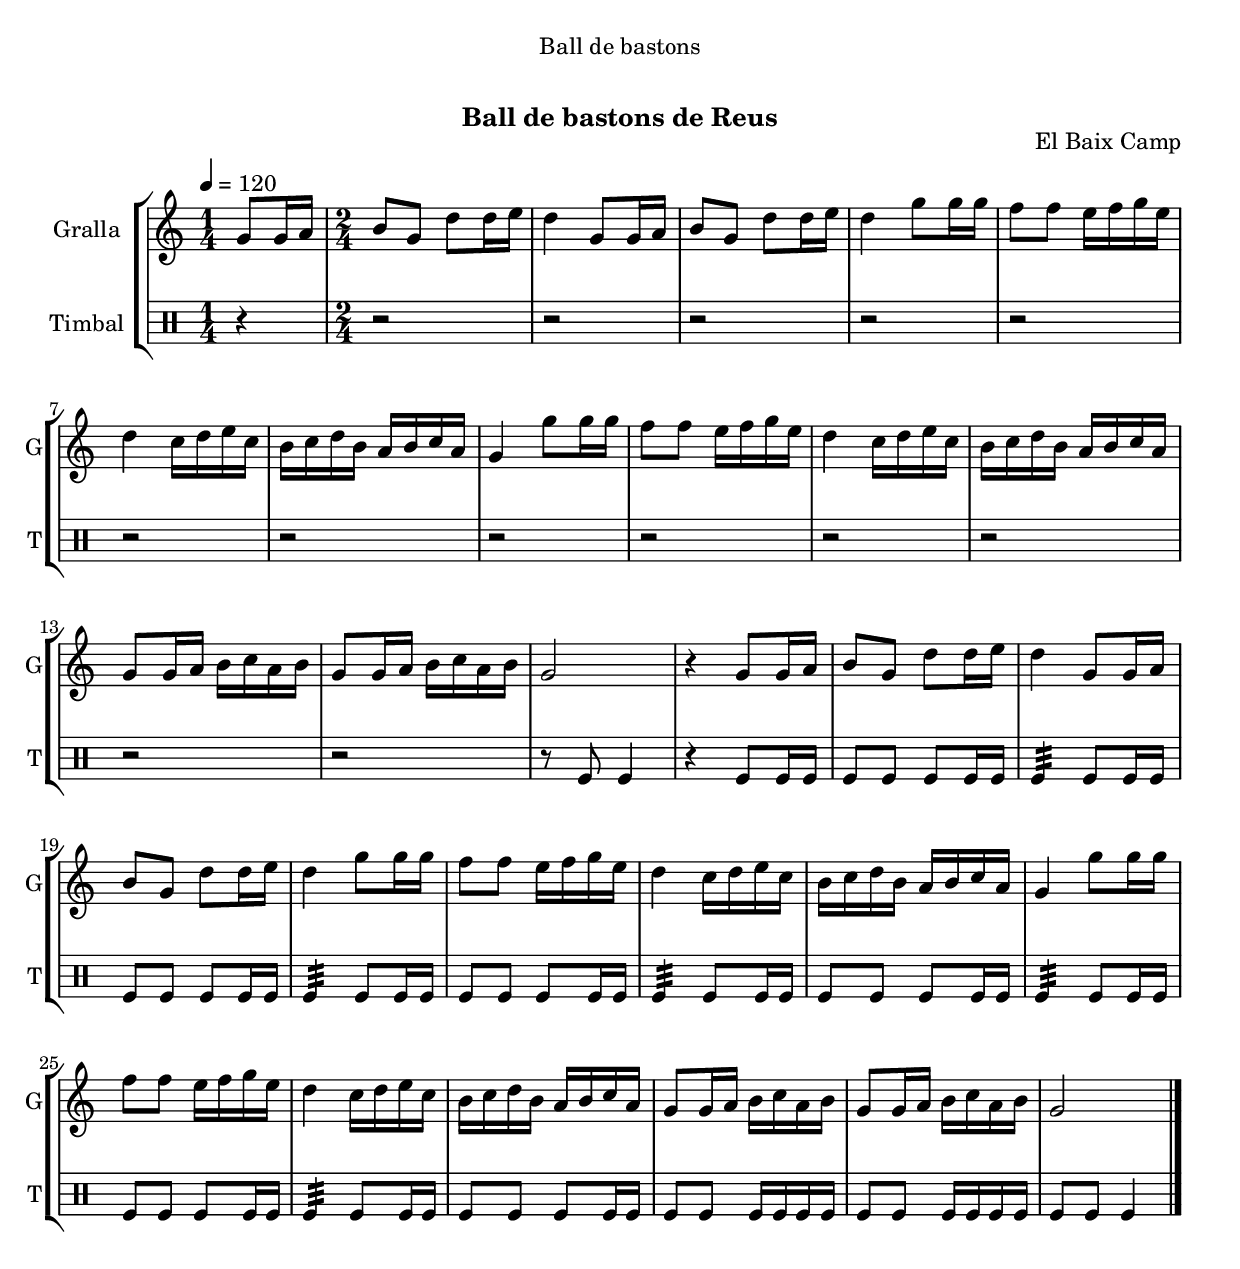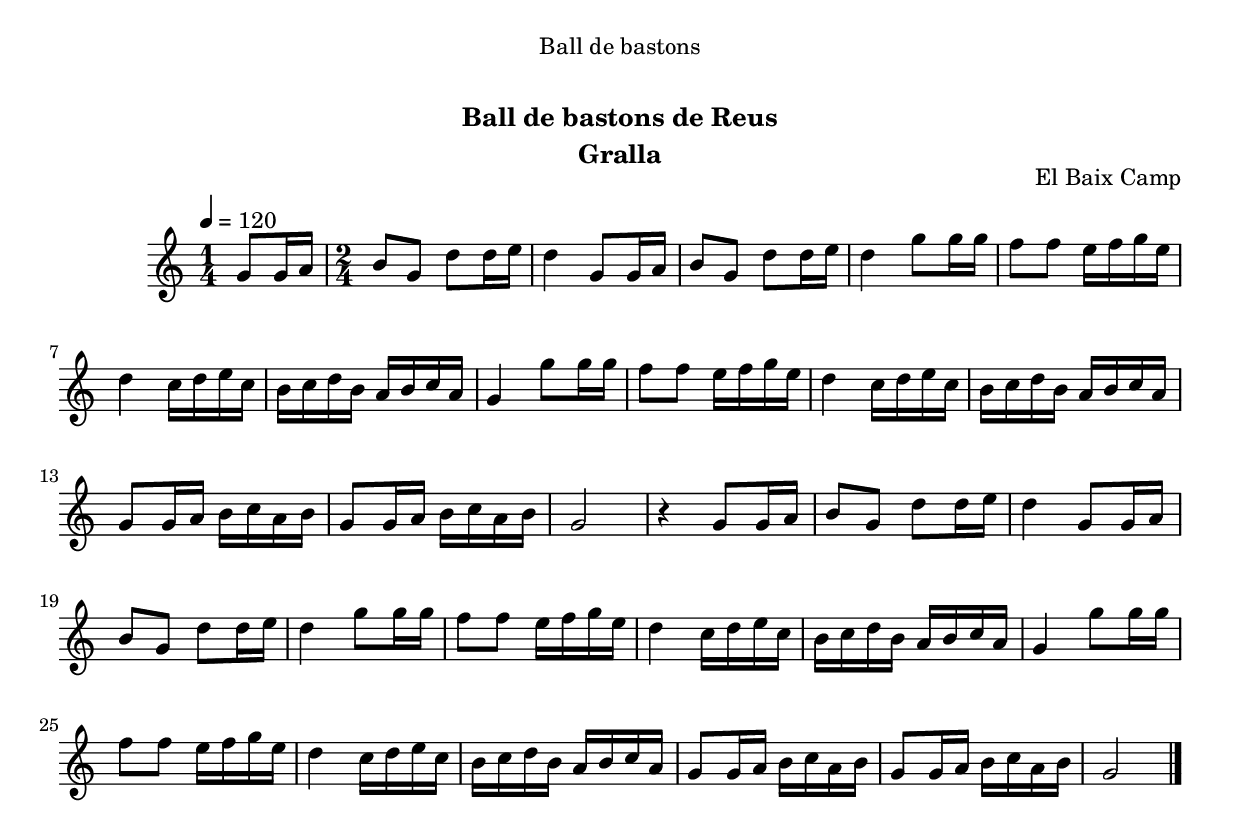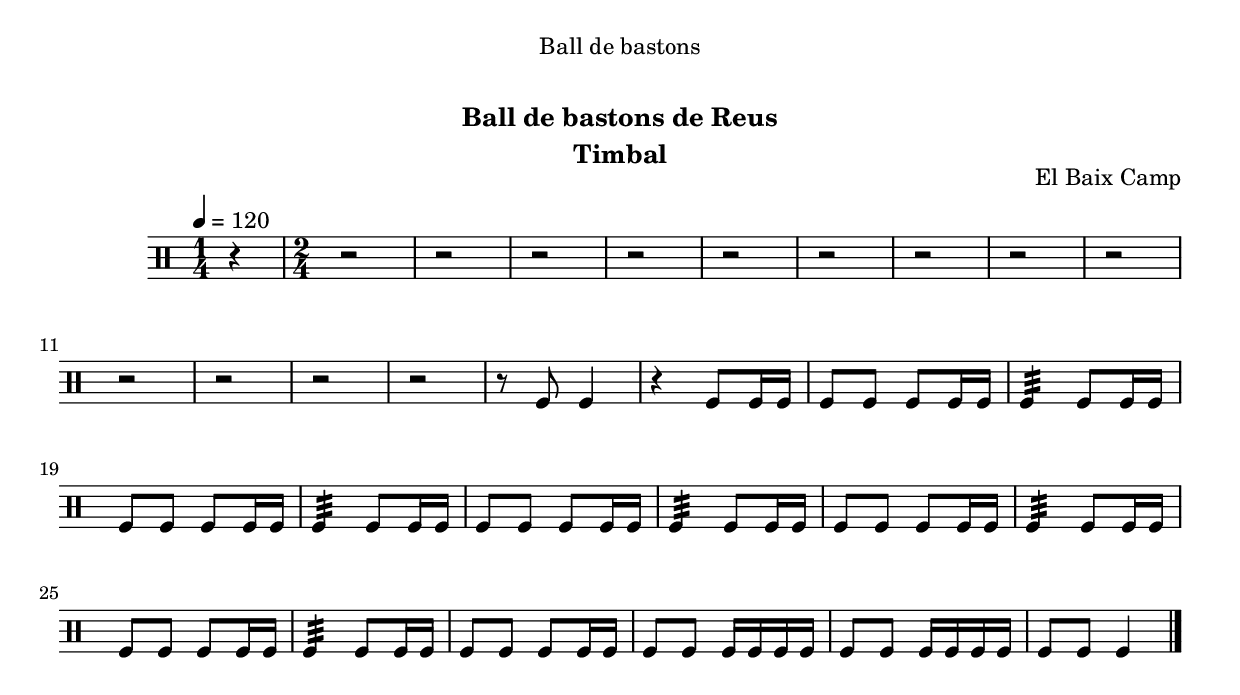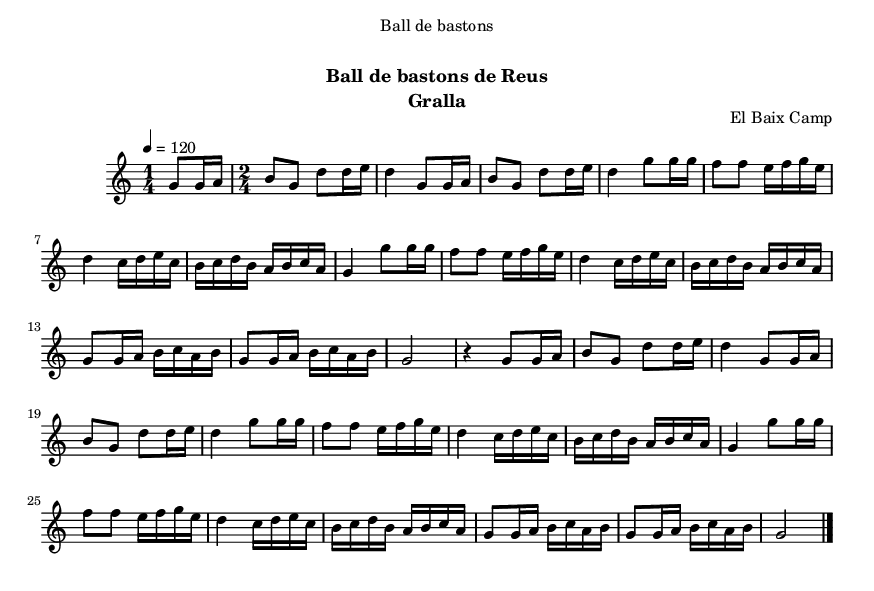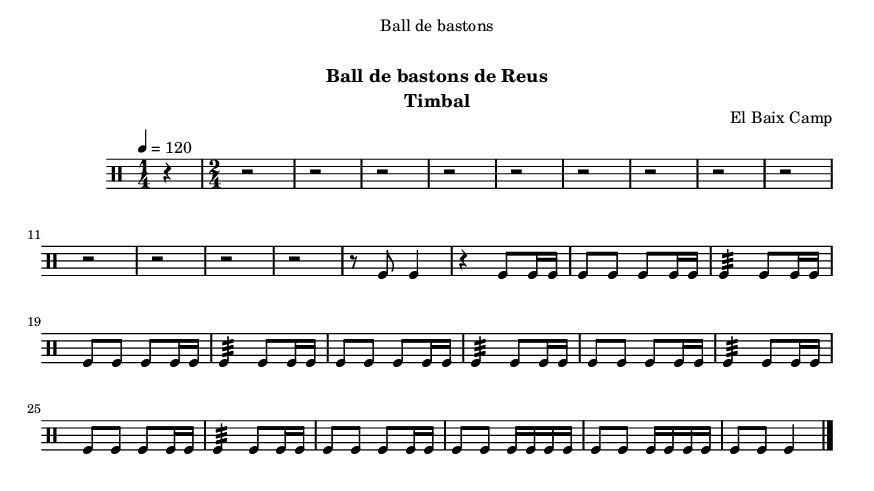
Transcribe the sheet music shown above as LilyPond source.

\version "2.16.0"

\header {
  dedication="Ball de bastons"
  title="    "
  subtitle="Ball de bastons de Reus"
  subsubtitle=""
  poet=""
  meter=""
  piece=""
  composer=""
  arranger=""
  opus="El Baix Camp"
  instrument=""
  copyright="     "
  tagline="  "
}

liniaroAa =
\relative g'
{
  \tempo 4=120
  \clef treble
  \key c \major
  \time 1/4
  g8 g16 a  |
  \time 2/4   b8 g d' d16 e  |
  d4 g,8 g16 a  |
  b8 g d' d16 e  |
  %05
  d4 g8 g16 g  |
  f8 f e16 f g e  |
  d4 c16 d e c  |
  b16 c d b a b c a  |
  g4 g'8 g16 g  |
  %10
  f8 f e16 f g e  |
  d4 c16 d e c  |
  b16 c d b a b c a  |
  g8 g16 a b c a b  |
  g8 g16 a b c a b  |
  %15
  g2  |
  r4 g8 g16 a  |
  b8 g d' d16 e  |
  d4 g,8 g16 a  |
  b8 g d' d16 e  |
  %20
  d4 g8 g16 g  |
  f8 f e16 f g e  |
  d4 c16 d e c  |
  b16 c d b a b c a  |
  g4 g'8 g16 g  |
  %25
  f8 f e16 f g e  |
  d4 c16 d e c  |
  b16 c d b a b c a  |
  g8 g16 a b c a b  |
  g8 g16 a b c a b  |
  %30
  g2  \bar "|."
}

liniaroAb =
\drummode
{
  \tempo 4=120
  \time 1/4
  r4  |
  \time 2/4   r2  |
  r2  |
  r2  |
  %05
  r2  |
  r2  |
  r2  |
  r2  |
  r2  |
  %10
  r2  |
  r2  |
  r2  |
  r2  |
  r2  |
  %15
  r8 tomfl tomfl4  |
  r4 tomfl8 tomfl16 tomfl  |
  tomfl8 tomfl tomfl tomfl16 tomfl  |
  tomfl4:32 tomfl8 tomfl16 tomfl  |
  tomfl8 tomfl tomfl tomfl16 tomfl  |
  %20
  tomfl4:32 tomfl8 tomfl16 tomfl  |
  tomfl8 tomfl tomfl tomfl16 tomfl  |
  tomfl4:32 tomfl8 tomfl16 tomfl  |
  tomfl8 tomfl tomfl tomfl16 tomfl  |
  tomfl4:32 tomfl8 tomfl16 tomfl  |
  %25
  tomfl8 tomfl tomfl tomfl16 tomfl  |
  tomfl4:32 tomfl8 tomfl16 tomfl  |
  tomfl8 tomfl tomfl tomfl16 tomfl  |
  tomfl8 tomfl tomfl16 tomfl tomfl tomfl  |
  tomfl8 tomfl tomfl16 tomfl tomfl tomfl  |
  %30
  tomfl8 tomfl tomfl4  \bar "|."
}

\book {

\paper {
  print-page-number = false
}

\bookpart {
  \score {
    \new StaffGroup {
      \override Score.RehearsalMark #'self-alignment-X = #LEFT
      <<
        \new Staff \with {instrumentName = #"Gralla" shortInstrumentName = #"G"} \liniaroAa
        \new DrumStaff \with {instrumentName = #"Timbal" shortInstrumentName = #"T"} \liniaroAb
      >>
    }
    \layout {}
  }\score { \unfoldRepeats
    \new StaffGroup {
      \override Score.RehearsalMark #'self-alignment-X = #LEFT
      <<
        \new Staff \with {instrumentName = #"Gralla" shortInstrumentName = #"G"} \liniaroAa
        \new DrumStaff \with {instrumentName = #"Timbal" shortInstrumentName = #"T"} \liniaroAb
      >>
    }
    \midi {}
  }
}

\bookpart {
  \header {instrument="Gralla"}
  \score {
    \new StaffGroup {
      \override Score.RehearsalMark #'self-alignment-X = #LEFT
      <<
        \new Staff \liniaroAa
      >>
    }
    \layout {}
  }\score { \unfoldRepeats
    \new StaffGroup {
      \override Score.RehearsalMark #'self-alignment-X = #LEFT
      <<
        \new Staff \liniaroAa
      >>
    }
    \midi {}
  }
}

\bookpart {
  \header {instrument="Timbal"}
  \score {
    \new StaffGroup {
      \override Score.RehearsalMark #'self-alignment-X = #LEFT
      <<
        \new DrumStaff \liniaroAb
      >>
    }
    \layout {}
  }\score { \unfoldRepeats
    \new StaffGroup {
      \override Score.RehearsalMark #'self-alignment-X = #LEFT
      <<
        \new DrumStaff \liniaroAb
      >>
    }
    \midi {}
  }
}

}

\book {

\paper {
  print-page-number = false
  #(set-paper-size "a6landscape")
  #(layout-set-staff-size 14)
}

\bookpart {
  \header {instrument="Gralla"}
  \score {
    \new StaffGroup {
      \override Score.RehearsalMark #'self-alignment-X = #LEFT
      <<
        \new Staff \liniaroAa
      >>
    }
    \layout {}
  }
}

\bookpart {
  \header {instrument="Timbal"}
  \score {
    \new StaffGroup {
      \override Score.RehearsalMark #'self-alignment-X = #LEFT
      <<
        \new DrumStaff \liniaroAb
      >>
    }
    \layout {}
  }
}

}

